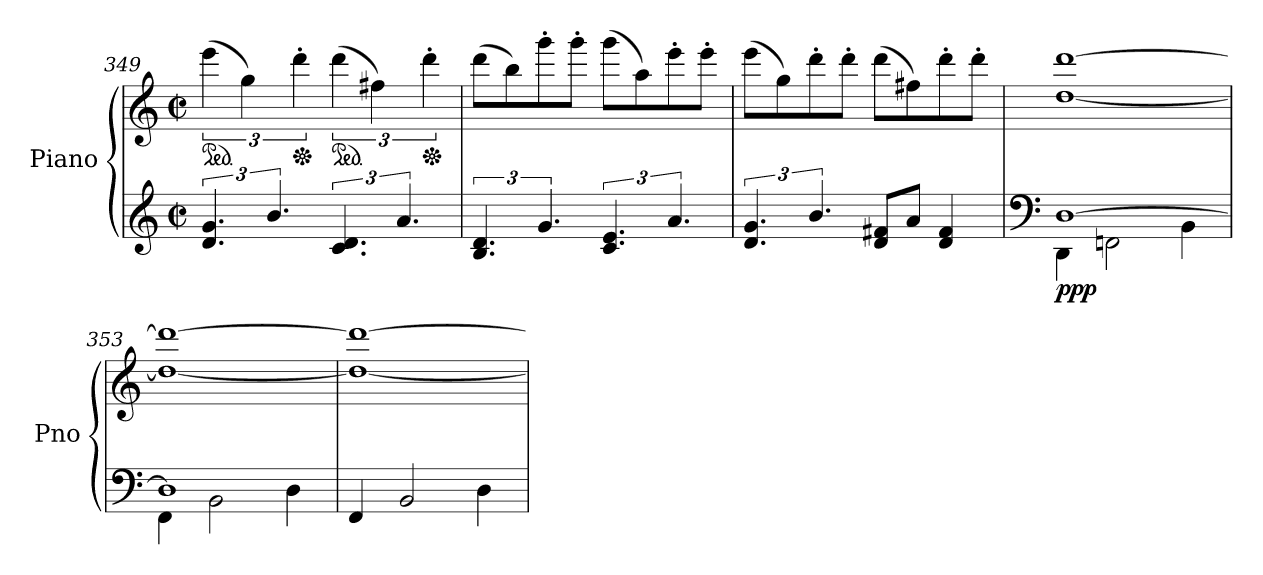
**kern	**kern	**dynam
*part1	*part1	*part1
*staff2	*staff1	*staff1/2
*I"Piano	*	*
*I'Pno	*	*
!!LO:LB:g=z
*clefG2	*clefG2	*
*k[]	*k[]	*
*M4/4	*M4/4	*
*met(c|)	*met(c|)	*
*	*ped	*
=349	=349	=349
6.d/ 6.g/	(>6eee\	.
.	6gg\)	.
6.b/	.	.
*	*Xped	*
.	6ddd'\	.
*	*ped	*
6.c/ 6.d/	(>6ddd\	.
.	6ff#X\)	.
6.a/	.	.
*	*Xped	*
.	6ddd'\	.
=350	=350	=350
6.B/ 6.d/	(>8ddd\L	.
.	8bb\)	.
6.g/	8ggg'\	.
.	8ggg'\J	.
6.c/ 6.e/	(>8ggg\L	.
.	8aa\)	.
6.a/	8eee'\	.
.	8eee'\J	.
=351	=351	=351
6.d/ 6.g/	(>8eee\L	.
.	8gg\)	.
6.b/	8ddd'\	.
.	8ddd'\J	.
8d/ 8f#X/L	(>8ddd\L	.
8a/J	8ff#X\)	.
4d/ 4f#/	8ddd'\	.
.	8ddd'\J	.
=352	=352	=352
*clefF4	*	*
*^	*	*
!	!	!	!LO:DY:b=2
!	!	!	!LO:DY:n=1:b
[1D	4DD\	[1dd [1ddd	p pp
.	2FFn\	.	.
.	4BB\	.	.
=353	=353	=353	=353
1D]	4FF\	1dd_ 1ddd_	.
.	2BB\	.	.
.	4D\	.	.
*v	*v	*	*
=354	=354	=354
4FF/	1dd_ 1ddd_	.
2BB/	.	.
4D\	.	.
=	=	=
*-	*-	*-
